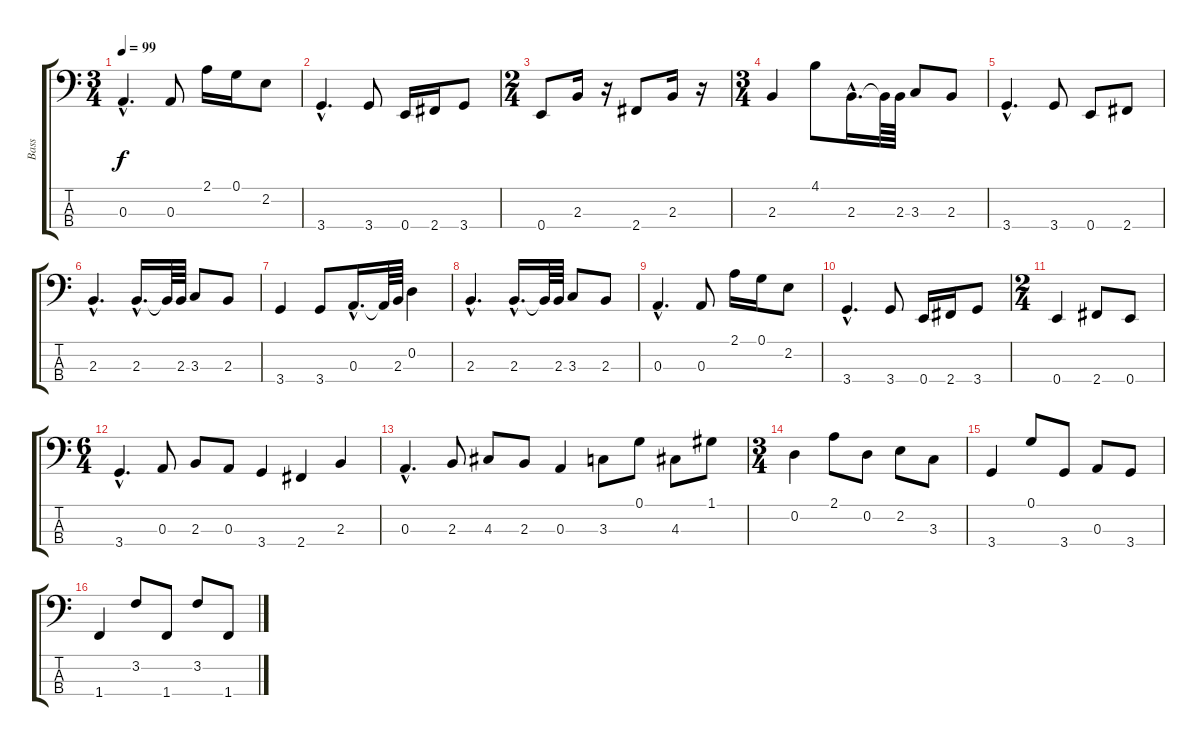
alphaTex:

\track ("Bass" "Bass") {instrument electricbasspick}
\staff {score tabs}
\tuning (G2 D2 A1 E1) {hide}
\ts (3 4)
\tempo 99
\clef f4
\ks c
0.3{hac}.4{d dy f} 0.3.8 2.1.16 0.1.16 2.2.8 |
3.4{hac}.4{d} 3.4.8 0.4.16 2.4.16 3.4.8 |
\ts (2 4)
0.4.8 2.3.16 r.16 2.4.8 2.3.16 r.16 |
\ts (3 4)
2.3.4 4.1.8 2.3{hac}.16{d} 2.3{t}.64 2.3.64 3.3.8 2.3.8 |
3.4{hac}.4{d} 3.4.8 0.4.8 2.4.8 |
2.3{hac}.4{d} 2.3{hac}.16{d} 2.3{t}.64 2.3.64 3.3.8 2.3.8 |
3.4.4 3.4.8 0.3{hac}.16{d} 0.3{t}.64 2.3.64 0.2.4 |
2.3{hac}.4{d} 2.3{hac}.16{d} 2.3{t}.64 2.3.64 3.3.8 2.3.8 |
0.3{hac}.4{d} 0.3.8 2.1.16 0.1.16 2.2.8 |
3.4{hac}.4{d} 3.4.8 0.4.16 2.4.16 3.4.8 |
\ts (2 4)
0.4.4 2.4.8 0.4.8 |
\ts (6 4)
3.4{hac}.4{d} 0.3.8 2.3.8 0.3.8 3.4.4 2.4.4 2.3.4 |
0.3{hac}.4{d} 2.3.8 4.3.8 2.3.8 0.3.4 3.3.8 0.1.8 4.3.8 1.1.8 |
\ts (3 4)
0.2.4 2.1.8 0.2.8 2.2.8 3.3.8 |
3.4.4 0.1.8 3.4.8 0.3.8 3.4.8 |
1.4.4 3.2.8 1.4.8 3.2.8 1.4.8
